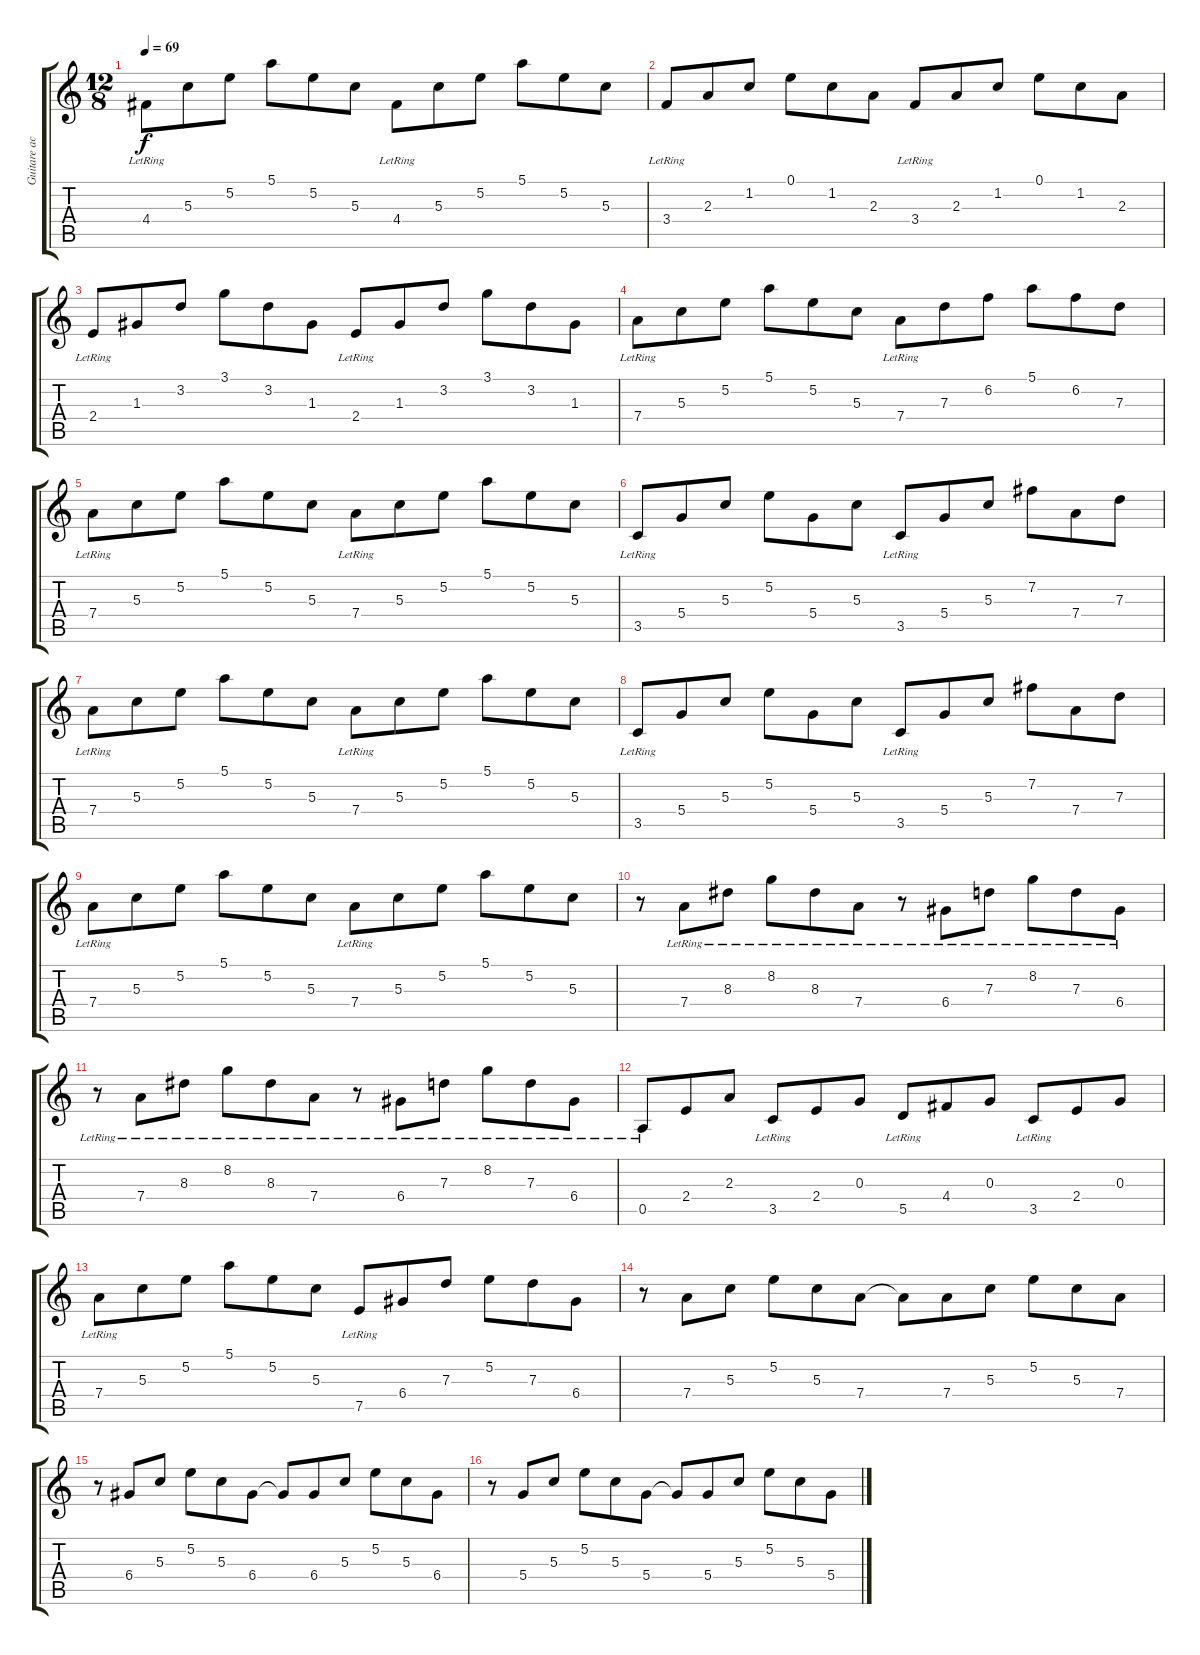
\track ("Guitare acc" "Guitare ac") {instrument electricguitarjazz}
\staff {score tabs}
\tuning (E4 B3 G3 D3 A2 E2) {hide}
\ts (12 8)
\tempo 69
\clef g2
\ks c
4.4{lr}.8{dy f} 5.3.8 5.2.8 5.1.8 5.2.8 5.3.8 4.4{lr}.8 5.3.8 5.2.8 5.1.8 5.2.8 5.3.8 |
3.4{lr}.8 2.3.8 1.2.8 0.1.8 1.2.8 2.3.8 3.4{lr}.8 2.3.8 1.2.8 0.1.8 1.2.8 2.3.8 |
2.4{lr}.8 1.3.8 3.2.8 3.1.8 3.2.8 1.3.8 2.4{lr}.8 1.3.8 3.2.8 3.1.8 3.2.8 1.3.8 |
7.4{lr}.8 5.3.8 5.2.8 5.1.8 5.2.8 5.3.8 7.4{lr}.8 7.3.8 6.2.8 5.1.8 6.2.8 7.3.8 |
7.4{lr}.8 5.3.8 5.2.8 5.1.8 5.2.8 5.3.8 7.4{lr}.8 5.3.8 5.2.8 5.1.8 5.2.8 5.3.8 |
3.5{lr}.8 5.4.8 5.3.8 5.2.8 5.4.8 5.3.8 3.5{lr}.8 5.4.8 5.3.8 7.2.8 7.4.8 7.3.8 |
7.4{lr}.8 5.3.8 5.2.8 5.1.8 5.2.8 5.3.8 7.4{lr}.8 5.3.8 5.2.8 5.1.8 5.2.8 5.3.8 |
3.5{lr}.8 5.4.8 5.3.8 5.2.8 5.4.8 5.3.8 3.5{lr}.8 5.4.8 5.3.8 7.2.8 7.4.8 7.3.8 |
7.4{lr}.8 5.3.8 5.2.8 5.1.8 5.2.8 5.3.8 7.4{lr}.8 5.3.8 5.2.8 5.1.8 5.2.8 5.3.8 |
r.8 7.4{lr}.8 8.3{lr}.8 8.2{lr}.8 8.3{lr}.8 7.4{lr}.8 r.8 6.4{lr}.8 7.3{lr}.8 8.2{lr}.8 7.3{lr}.8 6.4{lr}.8 |
r.8 7.4{lr}.8 8.3{lr}.8 8.2{lr}.8 8.3{lr}.8 7.4{lr}.8 r.8 6.4{lr}.8 7.3{lr}.8 8.2{lr}.8 7.3{lr}.8 6.4{lr}.8 |
0.5{lr}.8 2.4.8 2.3.8 3.5{lr}.8 2.4.8 0.3.8 5.5{lr}.8 4.4.8 0.3.8 3.5{lr}.8 2.4.8 0.3.8 |
7.4{lr}.8 5.3.8 5.2.8 5.1.8 5.2.8 5.3.8 7.5{lr}.8 6.4.8 7.3.8 5.2.8 7.3.8 6.4.8 |
r.8 7.4.8 5.3.8 5.2.8 5.3.8 7.4.8 7.4{t}.8 7.4.8 5.3.8 5.2.8 5.3.8 7.4.8 |
r.8 6.4.8 5.3.8 5.2.8 5.3.8 6.4.8 6.4{t}.8 6.4.8 5.3.8 5.2.8 5.3.8 6.4.8 |
r.8 5.4.8 5.3.8 5.2.8 5.3.8 5.4.8 5.4{t}.8 5.4.8 5.3.8 5.2.8 5.3.8 5.4.8
